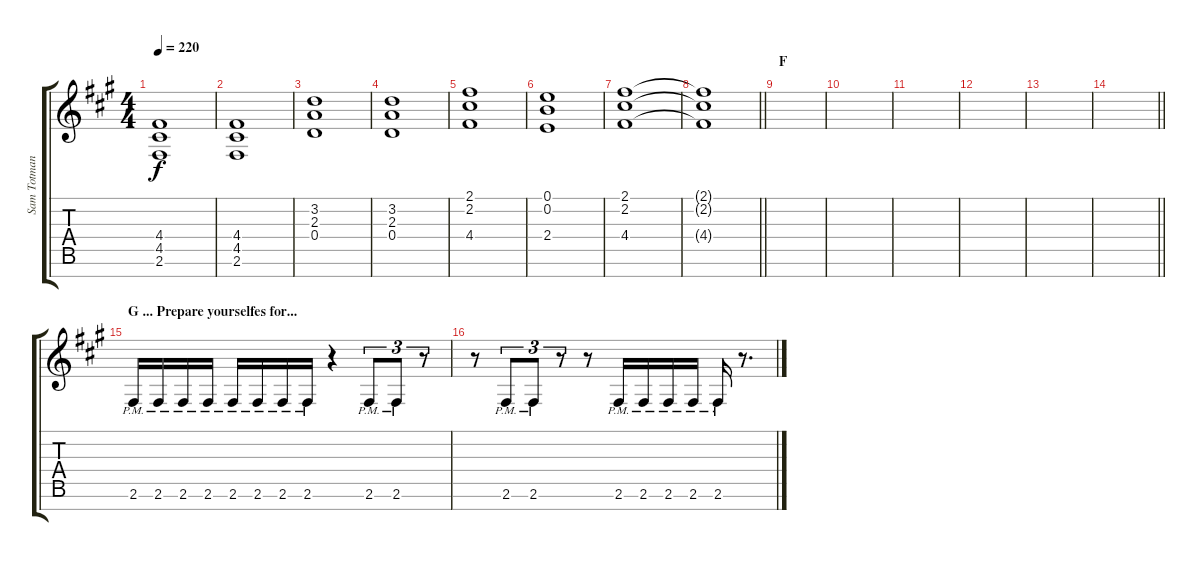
\track ("Sam Totman I" "Sam Totman") {instrument overdrivenguitar}
\staff {score tabs}
\tuning (E4 B3 G3 D3 A2 E2 B1) {hide}
\ts (4 4)
\tempo 220
\clef g2
\ks a
(4.4 4.5 2.6).1{dy f} |
(4.4 4.5 2.6).1 |
(3.2 2.3 0.4).1 |
(3.2 2.3 0.4).1 |
(2.1 2.2 4.4).1 |
(0.1 0.2 2.4).1 |
(2.1 2.2 4.4).1 |
\barLineRight lightlight
(2.1{t} 2.2{t} 4.4{t}).1 |
\section ("" "F")
|
|
|
|
|
\barLineRight lightlight
|
\section ("" "G ... Prepare yourselfes for...")
2.6{pm}.16 2.6{pm}.16 2.6{pm}.16 2.6{pm}.16 2.6{pm}.16 2.6{pm}.16 2.6{pm}.16 2.6{pm}.16 r.4 2.6{pm}.8{tu (3 2)} 2.6{pm}.8{tu (3 2)} r.8{tu (3 2)} |
r.8 2.6{pm}.8{tu (3 2)} 2.6{pm}.8{tu (3 2)} r.8{tu (3 2)} r.8 2.6{pm}.16 2.6{pm}.16 2.6{pm}.16 2.6{pm}.16 2.6{pm}.16 r.8{d}
